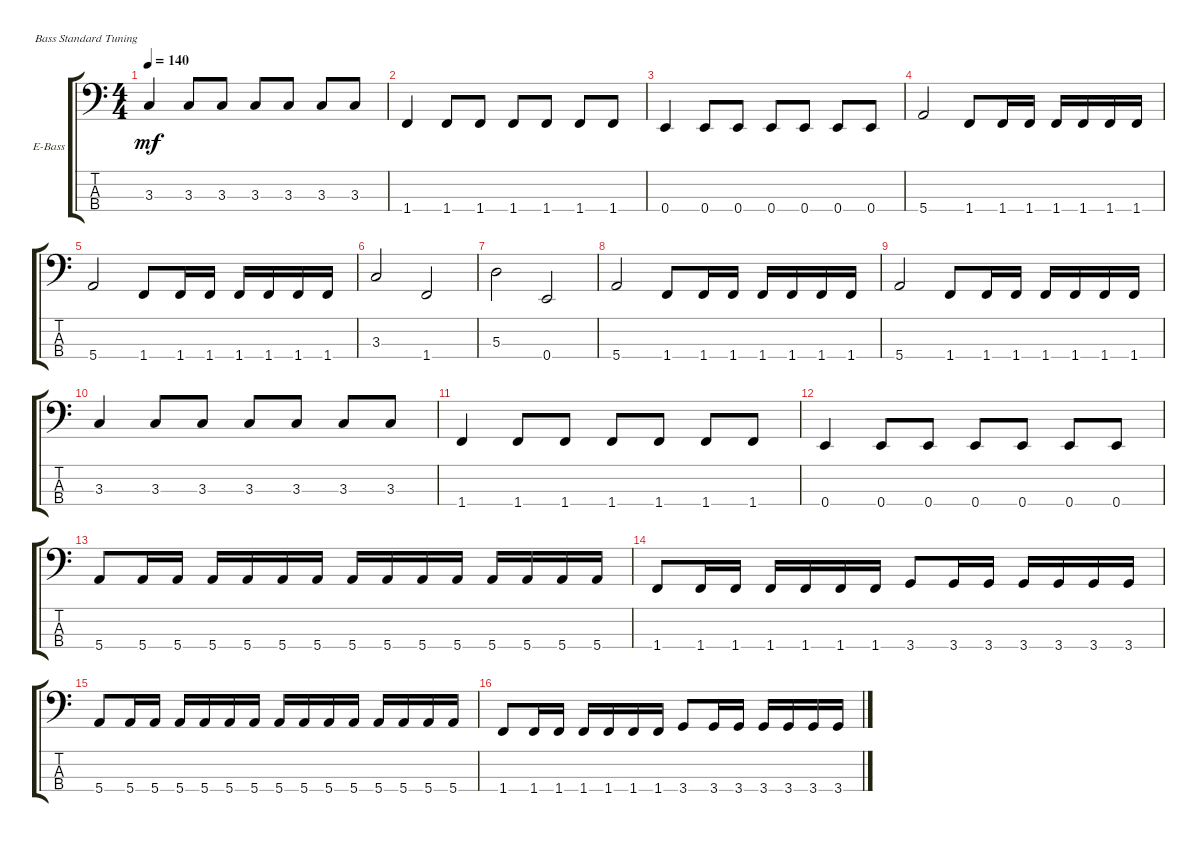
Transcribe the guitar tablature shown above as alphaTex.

\defaultSystemsLayout 4
\bracketExtendMode groupsimilarinstruments
\firstSystemTrackNameOrientation horizontal
\otherSystemsTrackNameOrientation horizontal
\track ("Тимонин" "E-Bass") {instrument electricbassfinger}
\staff {score tabs}
\tuning (G2 D2 A1 E1)
\ts (4 4)
\tempo 140
\clef f4
\ks c
3.3.4{dy mf} 3.3.8 3.3.8 3.3.8 3.3.8 3.3.8 3.3.8 |
1.4.4 1.4.8 1.4.8 1.4.8 1.4.8 1.4.8 1.4.8 |
0.4.4 0.4.8 0.4.8 0.4.8 0.4.8 0.4.8 0.4.8 |
5.4.2 1.4.8 1.4.16 1.4.16 1.4.16 1.4.16 1.4.16 1.4.16 |
5.4.2 1.4.8 1.4.16 1.4.16 1.4.16 1.4.16 1.4.16 1.4.16 |
3.3.2 1.4.2 |
5.3.2 0.4.2 |
5.4.2 1.4.8 1.4.16 1.4.16 1.4.16 1.4.16 1.4.16 1.4.16 |
5.4.2 1.4.8 1.4.16 1.4.16 1.4.16 1.4.16 1.4.16 1.4.16 |
3.3.4 3.3.8 3.3.8 3.3.8 3.3.8 3.3.8 3.3.8 |
1.4.4 1.4.8 1.4.8 1.4.8 1.4.8 1.4.8 1.4.8 |
0.4.4 0.4.8 0.4.8 0.4.8 0.4.8 0.4.8 0.4.8 |
5.4.8 5.4.16 5.4.16 5.4.16 5.4.16 5.4.16 5.4.16 5.4.16 5.4.16 5.4.16 5.4.16 5.4.16 5.4.16 5.4.16 5.4.16 |
1.4.8 1.4.16 1.4.16 1.4.16 1.4.16 1.4.16 1.4.16 3.4.8 3.4.16 3.4.16 3.4.16 3.4.16 3.4.16 3.4.16 |
5.4.8 5.4.16 5.4.16 5.4.16 5.4.16 5.4.16 5.4.16 5.4.16 5.4.16 5.4.16 5.4.16 5.4.16 5.4.16 5.4.16 5.4.16 |
1.4.8 1.4.16 1.4.16 1.4.16 1.4.16 1.4.16 1.4.16 3.4.8 3.4.16 3.4.16 3.4.16 3.4.16 3.4.16 3.4.16
